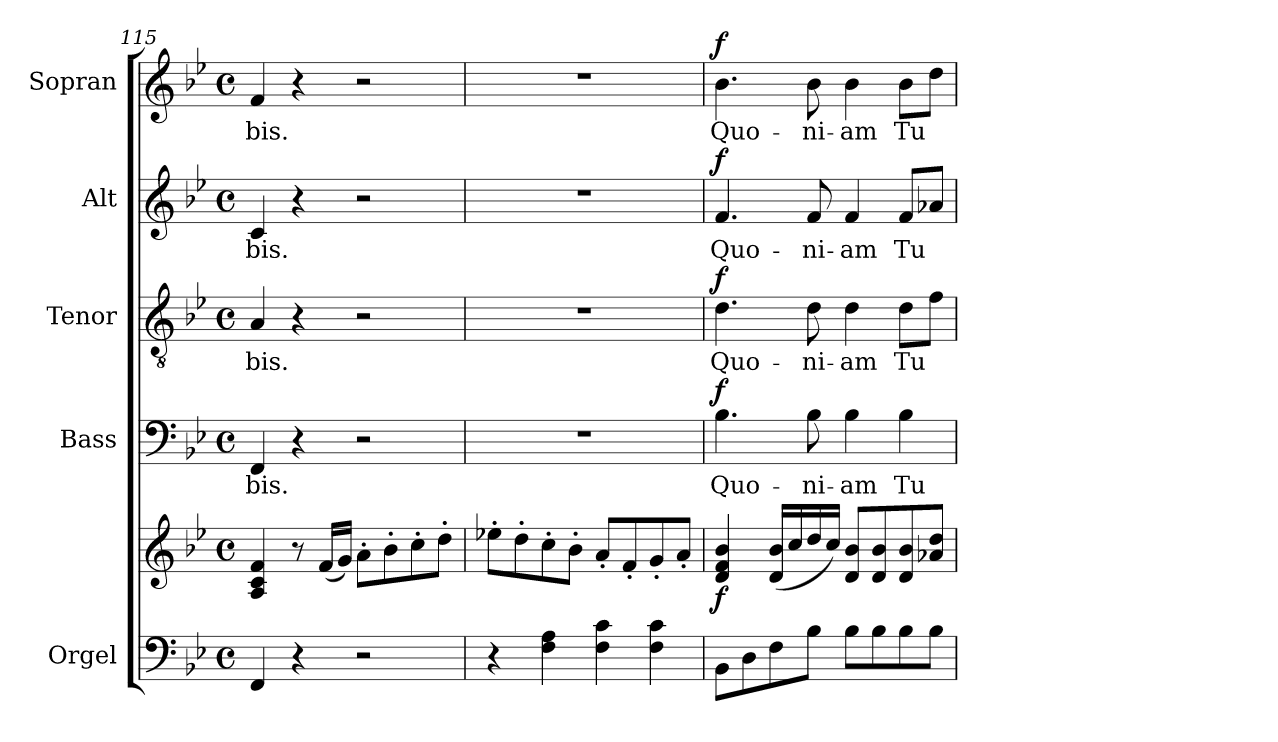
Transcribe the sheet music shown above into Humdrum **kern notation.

**kern	**kern	**dynam	**kern	**text	**dynam	**kern	**text	**dynam	**kern	**text	**dynam	**kern	**text	**dynam
*part5	*part5	*part5	*part4	*part4	*part4	*part3	*part3	*part3	*part2	*part2	*part2	*part1	*part1	*part1
*staff6	*staff5	*staff5/6	*staff4	*staff4	*staff4	*staff3	*staff3	*staff3	*staff2	*staff2	*staff2	*staff1	*staff1	*staff1
*I"Orgel	*	*	*I"Bass	*	*	*I"Tenor	*	*	*I"Alt	*	*	*I"Sopran	*	*
*I'Org.	*	*	*I'B.	*	*	*I'T.	*	*	*I'A.	*	*	*I'S.	*	*
*clefF4	*clefG2	*	*clefF4	*	*	*clefGv2	*	*	*clefG2	*	*	*clefG2	*	*
*k[b-e-]	*k[b-e-]	*	*k[b-e-]	*	*	*k[b-e-]	*	*	*k[b-e-]	*	*	*k[b-e-]	*	*
*B-:	*B-:	*	*B-:	*	*	*B-:	*	*	*B-:	*	*	*B-:	*	*
*M4/4	*M4/4	*	*M4/4	*	*	*M4/4	*	*	*M4/4	*	*	*M4/4	*	*
*met(c)	*met(c)	*	*met(c)	*	*	*met(c)	*	*	*met(c)	*	*	*met(c)	*	*
=115	=115	=115	=115	=115	=115	=115	=115	=115	=115	=115	=115	=115	=115	=115
!	!	!	!	!LO:LY:b	!	!	!LO:LY:b	!	!	!LO:LY:b	!	!	!LO:LY:b	!
4FF/	4A/ 4c/ 4f/	.	4FF/	-bis.	.	4A/	-bis.	.	4c/	-bis.	.	4f/	-bis.	.
4r	8r	.	4r	.	.	4r	.	.	4r	.	.	4r	.	.
.	(<16f/LL	.	.	.	.	.	.	.	.	.	.	.	.	.
.	16g/JJ)	.	.	.	.	.	.	.	.	.	.	.	.	.
2r	8a'>\L	.	2r	.	.	2r	.	.	2r	.	.	2r	.	.
.	8b-'>\	.	.	.	.	.	.	.	.	.	.	.	.	.
.	8cc'>\	.	.	.	.	.	.	.	.	.	.	.	.	.
.	8dd'>\J	.	.	.	.	.	.	.	.	.	.	.	.	.
!!LO:PB:g=z
=116	=116	=116	=116	=116	=116	=116	=116	=116	=116	=116	=116	=116	=116	=116
4r	8ee-X'>\L	.	1r	.	.	1r	.	.	1r	.	.	1r	.	.
.	8dd'>\	.	.	.	.	.	.	.	.	.	.	.	.	.
4F\ 4A\	8cc'>\	.	.	.	.	.	.	.	.	.	.	.	.	.
.	8b-'>\J	.	.	.	.	.	.	.	.	.	.	.	.	.
4F\ 4c\	8a'</L	.	.	.	.	.	.	.	.	.	.	.	.	.
.	8f'</	.	.	.	.	.	.	.	.	.	.	.	.	.
4F\ 4c\	8g'</	.	.	.	.	.	.	.	.	.	.	.	.	.
.	8a'</J	.	.	.	.	.	.	.	.	.	.	.	.	.
=117	=117	=117	=117	=117	=117	=117	=117	=117	=117	=117	=117	=117	=117	=117
!	!	!LO:DY:b	!	!LO:LY:b	!LO:DY:a	!	!LO:LY:b	!LO:DY:a	!	!LO:LY:b	!LO:DY:a	!	!LO:LY:b	!LO:DY:a
8BB-\L	4d/ 4f/ 4b-/	f	4.B-\	Quo-	f	4.d\	Quo-	f	4.f/	Quo-	f	4.b-\	Quo-	f
8D\	.	.	.	.	.	.	.	.	.	.	.	.	.	.
8F\	(<16d/ 16b-/LL	.	.	.	.	.	.	.	.	.	.	.	.	.
.	16cc/	.	.	.	.	.	.	.	.	.	.	.	.	.
!	!	!	!	!LO:LY:b	!	!	!LO:LY:b	!	!	!LO:LY:b	!	!	!LO:LY:b	!
8B-\J	16dd/	.	8B-\	-ni-	.	8d\	-ni-	.	8f/	-ni-	.	8b-\	-ni-	.
.	16cc/JJ)	.	.	.	.	.	.	.	.	.	.	.	.	.
!	!	!	!	!LO:LY:b	!	!	!LO:LY:b	!	!	!LO:LY:b	!	!	!LO:LY:b	!
8B-\L	8d/ 8b-/L	.	4B-\	-am	.	4d\	-am	.	4f/	-am	.	4b-\	-am	.
8B-\	8d/ 8b-/	.	.	.	.	.	.	.	.	.	.	.	.	.
!	!	!	!	!LO:LY:b	!	!	!LO:LY:b	!	!	!LO:LY:b	!	!	!LO:LY:b	!
8B-\	8d/ 8b-/	.	4B-\	Tu	.	8d\L	Tu	.	8f/L	Tu	.	8b-\L	Tu	.
8B-\J	8a-X/ 8dd/J	.	.	.	.	8f\J	.	.	8a-X/J	.	.	8dd\J	.	.
=	=	=	=	=	=	=	=	=	=	=	=	=	=	=
*-	*-	*-	*-	*-	*-	*-	*-	*-	*-	*-	*-	*-	*-	*-
